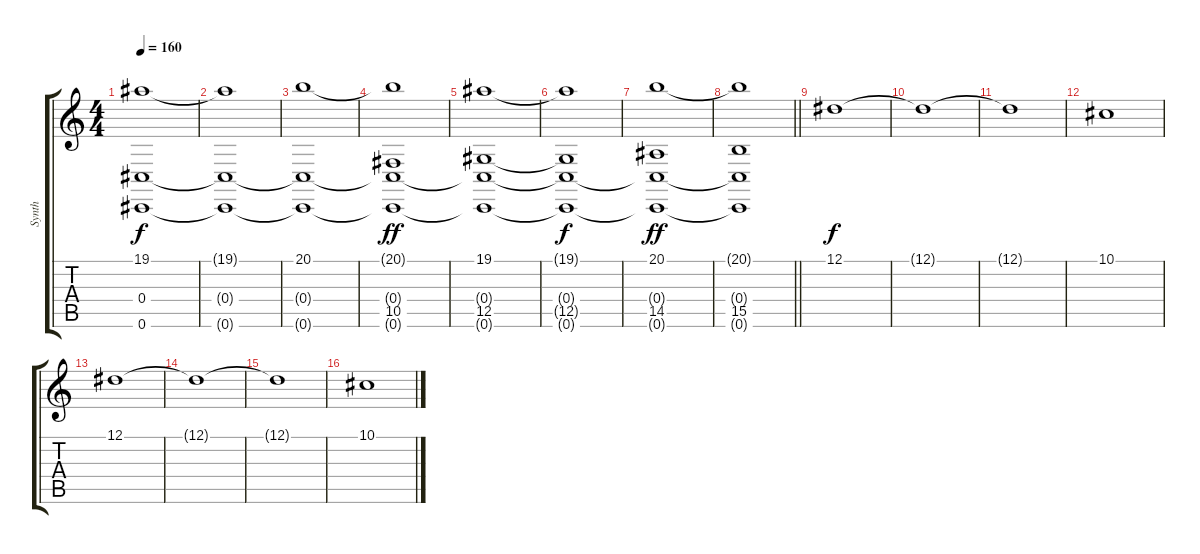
\track ("Synth" "Synth") {instrument lead6voice}
\staff {score tabs}
\tuning (Eb4 Bb3 Gb3 Db3 Ab2 Db2) {hide}
\ts (4 4)
\tempo 160
\clef g2
\ks c
(19.1 0.4 0.6).1{dy f} |
(19.1{t} 0.4{t} 0.6{t}).1 |
(20.1 0.4{t} 0.6{t}).1 |
(20.1{t} 0.4{t} 10.5 0.6{t}).1{dy ff} |
(19.1 0.4{t} 12.5 0.6{t}).1 |
(19.1{t} 0.4{t} 12.5{t} 0.6{t}).1{dy f} |
(20.1 0.4{t} 14.5 0.6{t}).1{dy ff} |
\barLineRight lightlight
(20.1{t} 0.4{t} 15.5 0.6{t}).1 |
\section ("" "")
12.1.1{dy f} |
12.1{t}.1 |
12.1{t}.1 |
10.1.1 |
12.1.1 |
12.1{t}.1 |
12.1{t}.1 |
10.1.1
